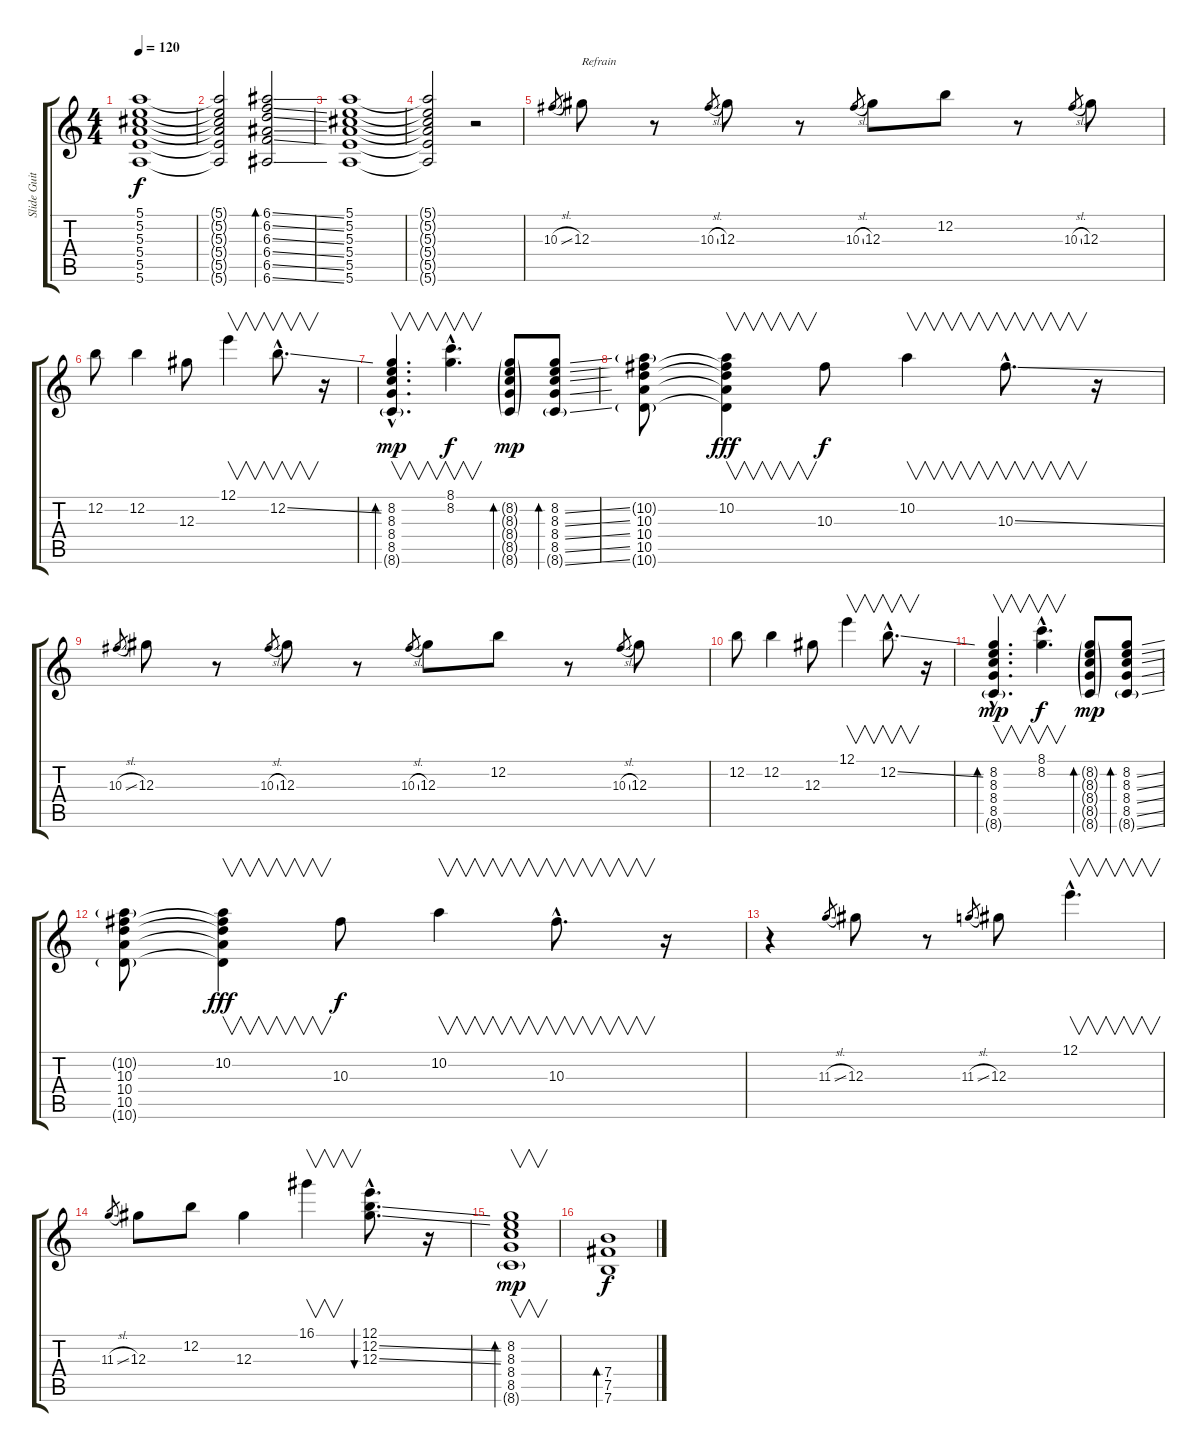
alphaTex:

\track ("Slide Guitare" "Slide Guit") {instrument electricguitarclean}
\staff {score tabs}
\tuning (E4 B3 Ab3 E3 B2 E2) {hide}
\ts (4 4)
\tempo 120
\clef g2
\ks c
(5.1 5.2 5.3 5.4 5.5 5.6).1{dy f} |
(5.1{t} 5.2{t} 5.3{t} 5.4{t} 5.5{t} 5.6{t}).2 (6.1{ss} 6.2{ss} 6.3{ss} 6.4{ss} 6.5{ss} 6.6{ss}).2{bd 60} |
(5.1 5.2 5.3 5.4 5.5 5.6).1 |
(5.1{t} 5.2{t} 5.3{t} 5.4{t} 5.5{t} 5.6{t}).2 r.2 |
10.3{sl}.8{gr} 12.3.8{txt "Refrain"} r.8 10.3{sl}.8{gr} 12.3.8 r.8 10.3{sl}.8{gr} 12.3.8 12.2.8 r.8 10.3{sl}.8{gr} 12.3.8 |
12.2.8 12.2.4 12.3.8 12.1.4{v} 12.2{ss hac}.8{v d} r.16 |
(8.2{hac} 8.3{hac} 8.4{hac} 8.5{hac} 8.6{g hac}).4{v d bd 60 dy mp} (8.1{hac} 8.2{hac}).4{v d dy f} (8.2{g} 8.3{g} 8.4{g} 8.5{g} 8.6{g}).8{bd 60 dy mp} (8.2{ss} 8.3{ss} 8.4{ss} 8.5{ss} 8.6{ss g}).8{bd 60} |
(10.2{g} 10.3 10.4 10.5 10.6{g}).8 (10.2 10.3{t} 10.4{t} 10.5{t} 10.6{t}).4{v dy fff} 10.3.8{dy f} 10.2.4{v} 10.3{ss hac}.8{v d} r.16 |
10.3{sl}.8{gr} 12.3.8 r.8 10.3{sl}.8{gr} 12.3.8 r.8 10.3{sl}.8{gr} 12.3.8 12.2.8 r.8 10.3{sl}.8{gr} 12.3.8 |
12.2.8 12.2.4 12.3.8 12.1.4{v} 12.2{ss hac}.8{v d} r.16 |
(8.2{hac} 8.3{hac} 8.4{hac} 8.5{hac} 8.6{g hac}).4{v d bd 60 dy mp} (8.1{hac} 8.2{hac}).4{v d dy f} (8.2{g} 8.3{g} 8.4{g} 8.5{g} 8.6{g}).8{bd 60 dy mp} (8.2{ss} 8.3{ss} 8.4{ss} 8.5{ss} 8.6{ss g}).8{bd 60} |
(10.2{g} 10.3 10.4 10.5 10.6{g}).8 (10.2 10.3{t} 10.4{t} 10.5{t} 10.6{t}).4{v dy fff} 10.3.8{dy f} 10.2.4{v} 10.3{hac}.8{v d} r.16 |
r.4 11.3{sl}.8{gr} 12.3.8 r.8 11.3{sl}.8{gr} 12.3.8 12.1{hac}.4{v d} |
11.3{sl}.8{gr} 12.3.8 12.2.8 12.3.4 16.1.4{v} (12.1{hac} 12.2{ss hac} 12.3{ss hac}).8{d bu 60} r.16 |
(8.2 8.3 8.4 8.5 8.6{g}).1{v bd 60 dy mp} |
(7.4 7.5 7.6).1{bd 60 dy f}
